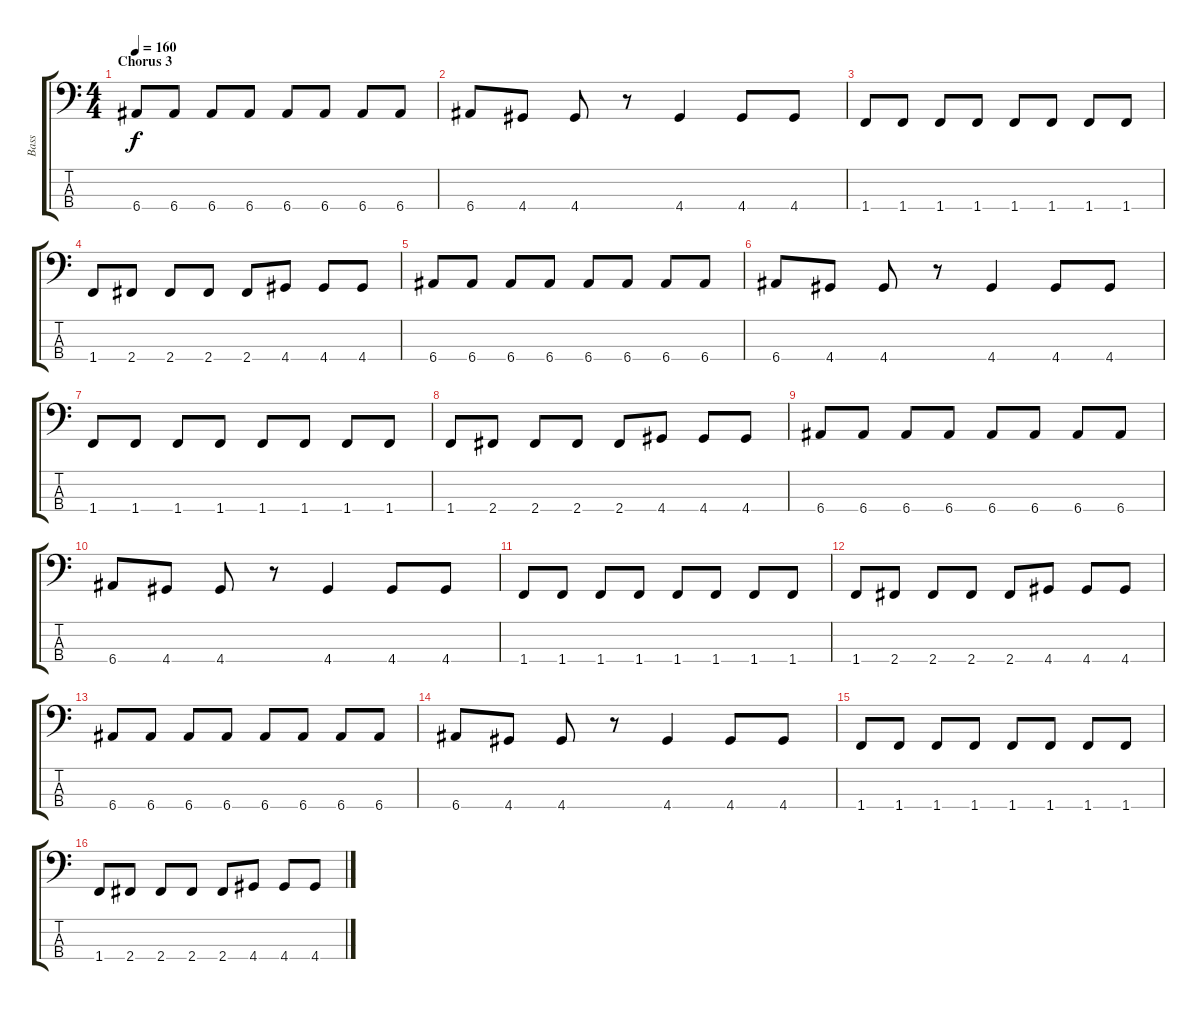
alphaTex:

\track ("Bass" "Bass") {instrument electricbasspick}
\staff {score tabs}
\tuning (G2 D2 A1 E1) {hide}
\ts (4 4)
\section ("" "Chorus 3")
\tempo 160
\clef f4
\ks c
6.4.8{dy f} 6.4.8 6.4.8 6.4.8 6.4.8 6.4.8 6.4.8 6.4.8 |
6.4.8 4.4.8 4.4.8 r.8 4.4.4 4.4.8 4.4.8 |
1.4.8 1.4.8 1.4.8 1.4.8 1.4.8 1.4.8 1.4.8 1.4.8 |
1.4.8 2.4.8 2.4.8 2.4.8 2.4.8 4.4.8 4.4.8 4.4.8 |
6.4.8 6.4.8 6.4.8 6.4.8 6.4.8 6.4.8 6.4.8 6.4.8 |
6.4.8 4.4.8 4.4.8 r.8 4.4.4 4.4.8 4.4.8 |
1.4.8 1.4.8 1.4.8 1.4.8 1.4.8 1.4.8 1.4.8 1.4.8 |
1.4.8 2.4.8 2.4.8 2.4.8 2.4.8 4.4.8 4.4.8 4.4.8 |
6.4.8 6.4.8 6.4.8 6.4.8 6.4.8 6.4.8 6.4.8 6.4.8 |
6.4.8 4.4.8 4.4.8 r.8 4.4.4 4.4.8 4.4.8 |
1.4.8 1.4.8 1.4.8 1.4.8 1.4.8 1.4.8 1.4.8 1.4.8 |
1.4.8 2.4.8 2.4.8 2.4.8 2.4.8 4.4.8 4.4.8 4.4.8 |
6.4.8 6.4.8 6.4.8 6.4.8 6.4.8 6.4.8 6.4.8 6.4.8 |
6.4.8 4.4.8 4.4.8 r.8 4.4.4 4.4.8 4.4.8 |
1.4.8 1.4.8 1.4.8 1.4.8 1.4.8 1.4.8 1.4.8 1.4.8 |
1.4.8 2.4.8 2.4.8 2.4.8 2.4.8 4.4.8 4.4.8 4.4.8
